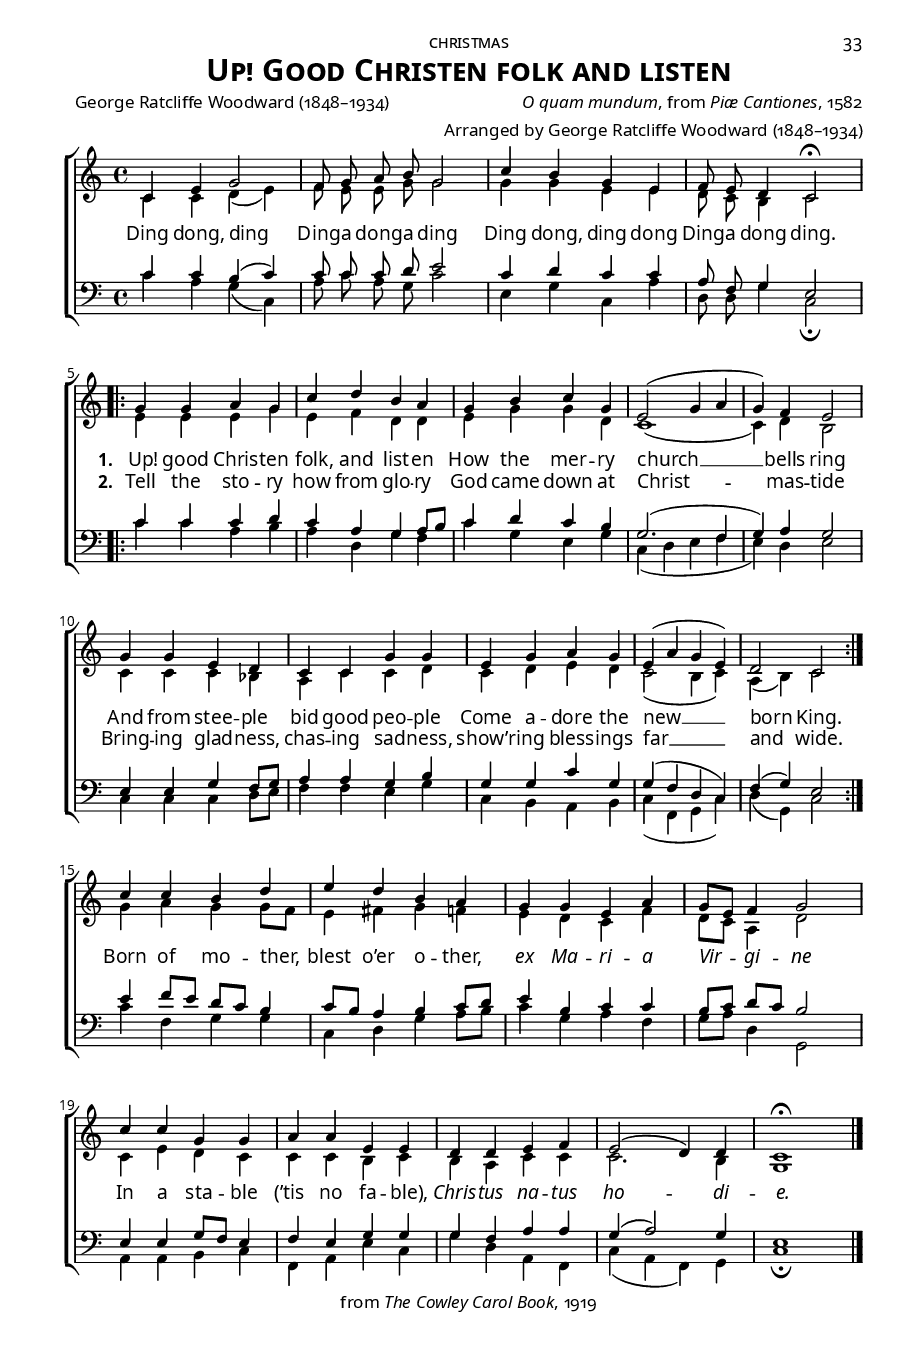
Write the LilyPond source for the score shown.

\version "2.14.2"
\include "util.ly"
 \header {
  title = \markup{\override #'(font-name . "Garamond Premier Pro Semibold"){ \abs-fontsize #15 \smallCapsOldStyle"Up! Good Christen folk and listen"}}
  poet = \markup\oldStyleNum"George Ratcliffe Woodward (1848–1934)"
  composer = \markup \concat{ \italic "O quam mundum" ", from " \italic "Piæ Cantiones" \oldStyleNum", 1582"}
  arranger = \markup\oldStyleNum"Arranged by George Ratcliffe Woodward (1848–1934)"
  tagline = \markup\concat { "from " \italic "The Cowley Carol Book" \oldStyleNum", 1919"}
}
\paper {
  %print-all-headers = ##f
  paper-height = 9\in
  paper-width = 6\in
  indent = 0\in
  %system-system-spacing = #'((basic-distance . 10) (padding . 0))
  system-system-spacing =
    #'((basic-distance . 0)
       (minimum-distance . 0)
       (padding . -5.35)
       (stretchability . 100))
  ragged-last-bottom = ##f
  ragged-bottom = ##f
  two-sided = ##t
  inner-margin = 0.5\in
  outer-margin = 0.25\in
  top-margin = 0.25\in
  bottom-margin = 0.25\in
  first-page-number = #033
  print-first-page-number = ##t
  headerLine = \markup{\override #'(font-name . "Garamond Premier Pro") \smallCapsOldStyle"christmas"}
  oddHeaderMarkup = \markup\fill-line{
     \override #'(font-name . "Garamond Premier Pro")\abs-fontsize #8.5
     \combine 
        \fill-line{"" \on-the-fly #print-page-number-check-first
        \oldStylePageNum""
        }
        \fill-line{\headerLine}
  }
  evenHeaderMarkup = \markup {
     \override #'(font-name . "Garamond Premier Pro")\abs-fontsize #8.5
     \combine
        \on-the-fly #print-page-number-check-first
        \oldStylePageNum""
        \fill-line{\headerLine}
  }
}
#(set-global-staff-size 15) \paper{ #(define fonts (make-pango-font-tree "GoudyOlSt BT" "Garamond Premier Pro" "Garamond Premier Pro" (/ 15 20))) }
global = {
  \key c \major
  \time 4/4
  \autoBeamOff
}

sopMusic = \relative c' {
  c4 e g2 |
  f8 g a b g2 |
  c4 b g e |
  f8 e d4 c2\fermata \break
  \repeat volta 2 {
    g'4 g a g |
    
    c d b a |
    g b c g |
    e2( g4 a |
    g) f e2 |
    g4 g e d |
    c c g' g |
    
    e g a g |
    e( a g e) |
    d2 c |
  } \break
  c'4 c b d |
  e d b a |
  g g e a |
  
  g8[ e] f4 g2 |
  c4 c g g |
  a a e e |
  d d e f |
  e2( d4) d |
  c1\fermata \bar "|."
}
sopWords = \lyricmode {
  
}

altoMusic = \relative c' {
  c4 c d( e) |
  f8 e e g g2 |
  g4 g e e |
  d8 c b4 c2 |
  e4 e e g |
  
  e f d d |
  e g g d |
  c1( |
  c4) d b2 |
  c4 c c bes |
  a c c d |
  
  c d e d |
  c2( b4 c) |
  a( b) c2 |
  g'4 a g g8[ f] |
  e4 fis g f |
  e d c f |
  
  d8[ c] a4 d2 |
  c4 e d c |
  c c b c |
  b a c c |
  c2. b4 |
  g1 \bar "|."
}
altoWords = \lyricmode {
  \dropLyricsV
  Ding dong, ding
  Ding -- a dong -- a ding
  Ding dong, ding dong
  Ding -- a dong ding.
  
  \set stanza = #"1. "
  Up! good Chris -- ten folk, and list -- en
  How the mer -- ry church __ bells ring
  And from stee -- ple bid good peo -- ple
  Come a -- dore the new __ born King.
  
  \raiseLyrics
  Born of mo -- ther, blest o’er o -- ther,
  \markup\italic ex \markup\italic Ma -- \markup\italic ri -- \markup\italic a
  \markup\italic Vir -- \markup\italic gi -- \markup\italic ne
  In a sta -- ble "(’tis" no fa -- ble),
  \markup\italic Chris -- \markup\italic tus \markup\italic na -- \markup\italic tus \markup\italic ho -- \markup\italic di -- \markup\italic e.
}
altoWordsII = \lyricmode {
  \dropLyricsV
%\markup\italic 
  \repeat unfold 16 {\skip1}
  \set stanza = #"2. "
  Tell the sto -- ry how from glo -- ry
  God came down at Christ -- mas -- tide
  Bring -- ing glad -- ness, chas -- ing sad -- ness,
  show’r -- ing bless -- ings far __ and wide.
}
altoWordsIII = \lyricmode {
  \set stanza = #"3. "
  \set ignoreMelismata = ##t
}
altoWordsIV = \lyricmode {
  \set stanza = #"4. "
  \set ignoreMelismata = ##t
}
altoWordsV = \lyricmode {
  \set stanza = #"5. "
  \set ignoreMelismata = ##t
}
altoWordsVI = \lyricmode {
  \set stanza = #"6. "
  \set ignoreMelismata = ##t
}
tenorMusic = \relative c' {
  c4 c b( c) |
  c8 c c d e2 |
  c4 d c c |
  a8 f g4 e2 |
  c'4 c c d |
  
  c a g a8[ b] |
  c4 d c b |
  g2.( f4 |
  g) a g2 |
  e4 e g f8[ g] |
  a4 a g b |
  
  g g c g |
  g( f d c) |
  f( g) e2 |
  e'4 f8[ e] d[ c] b4 |
  c8[ b] a4 b c8[ d] |
  e4 b c c |
  
  b8[ c] d[ c] b2 |
  e,4 e g8[ f] e4 |
  f e g g |
  g f a a |
  g( a2) g4 |
  e1 \bar "|."
}
tenorWords = \lyricmode {

}

bassMusic = \relative c {
  c'4 a g( c,) |
  a'8 c a g c2 |
  e,4 g c, a' |
  d,8 d g4 c,2\fermata |
  c'4 c a b |
  
  a d, g f |
  c' g e g |
  c,( d e f |
  e) d e2 |
  c4 c c d8[ e] |
  f4 f e g |
  
  c, b a b |
  c( f, g c) |
  d( g,) c2 |
  c'4 f, g g |
  c, d g a8[ b] |
  c4 g a f |
  
  g8[ a] d,4 g,2 |
  a4 a b c |
  f, a e' c |
  g' d a f |
  c'( a f) g |
  c1\fermata \bar "|."
}
bassWords = \lyricmode {

}

pianoRH = \relative c' {
  
}
pianoLH = \relative c' {
  
}

\score {
  <<
   \new ChoirStaff <<
    \new Staff = women <<
      \new Voice = "sopranos" { \voiceOne << \global \sopMusic >> }
      \new Voice = "altos" { \voiceTwo << \global \altoMusic >> }
    >>
    \new Lyrics \with { alignAboveContext = #"women" \override VerticalAxisGroup #'nonstaff-relatedstaff-spacing = #'((basic-distance . 1))} \lyricsto "sopranos" \sopWords
    \new Lyrics = "altosVI"  \with { alignBelowContext = #"women" } \lyricsto "altos" \altoWordsVI
    \new Lyrics = "altosV"  \with { alignBelowContext = #"women" } \lyricsto "altos" \altoWordsV
    \new Lyrics = "altosIV"  \with { alignBelowContext = #"women" } \lyricsto "altos" \altoWordsIV
    \new Lyrics = "altosIII"  \with { alignBelowContext = #"women" } \lyricsto "altos" \altoWordsIII
    \new Lyrics = "altosII"  \with { alignBelowContext = #"women" } \lyricsto "altos" \altoWordsII
    \new Lyrics = "altos"  \with { alignBelowContext = #"women" } \lyricsto "altos" \altoWords
   \new Staff = men <<
      \clef bass
      \new Voice = "tenors" { \voiceOne << \global \tenorMusic >> }
      \new Voice = "basses" { \voiceTwo << \global \bassMusic >> }
    >>
    \new Lyrics \with { alignAboveContext = #"men" \override VerticalAxisGroup #'nonstaff-relatedstaff-spacing = #'((basic-distance . 1)) } \lyricsto "tenors" \tenorWords
    \new Lyrics \with { alignBelowContext = #"men" \override VerticalAxisGroup #'nonstaff-relatedstaff-spacing = #'((basic-distance . 1)) } \lyricsto "basses" \bassWords
  >>
%    \new PianoStaff << \new Staff { \new Voice { \pianoRH } } \new Staff { \clef "bass" \pianoLH } >>
  >>
  \layout {
    \context {
      \Score
      %\override SpacingSpanner #'base-shortest-duration = #(ly:make-moment 1 8)
      %\override SpacingSpanner #'common-shortest-duration = #(ly:make-moment 1 4)
    }
    \context {
      % Remove all empty staves
      % \Staff \RemoveEmptyStaves \override VerticalAxisGroup #'remove-first = ##t
    }
    \context {
      \Lyrics
      \override LyricText #'X-offset = #center-on-word
    }
  }
  \midi {
    \tempo 4 = 90
    \set Staff.midiInstrument = "flute"
  
    \context {
      \Voice
      \remove "Dynamic_performer"
    }
  }
}
